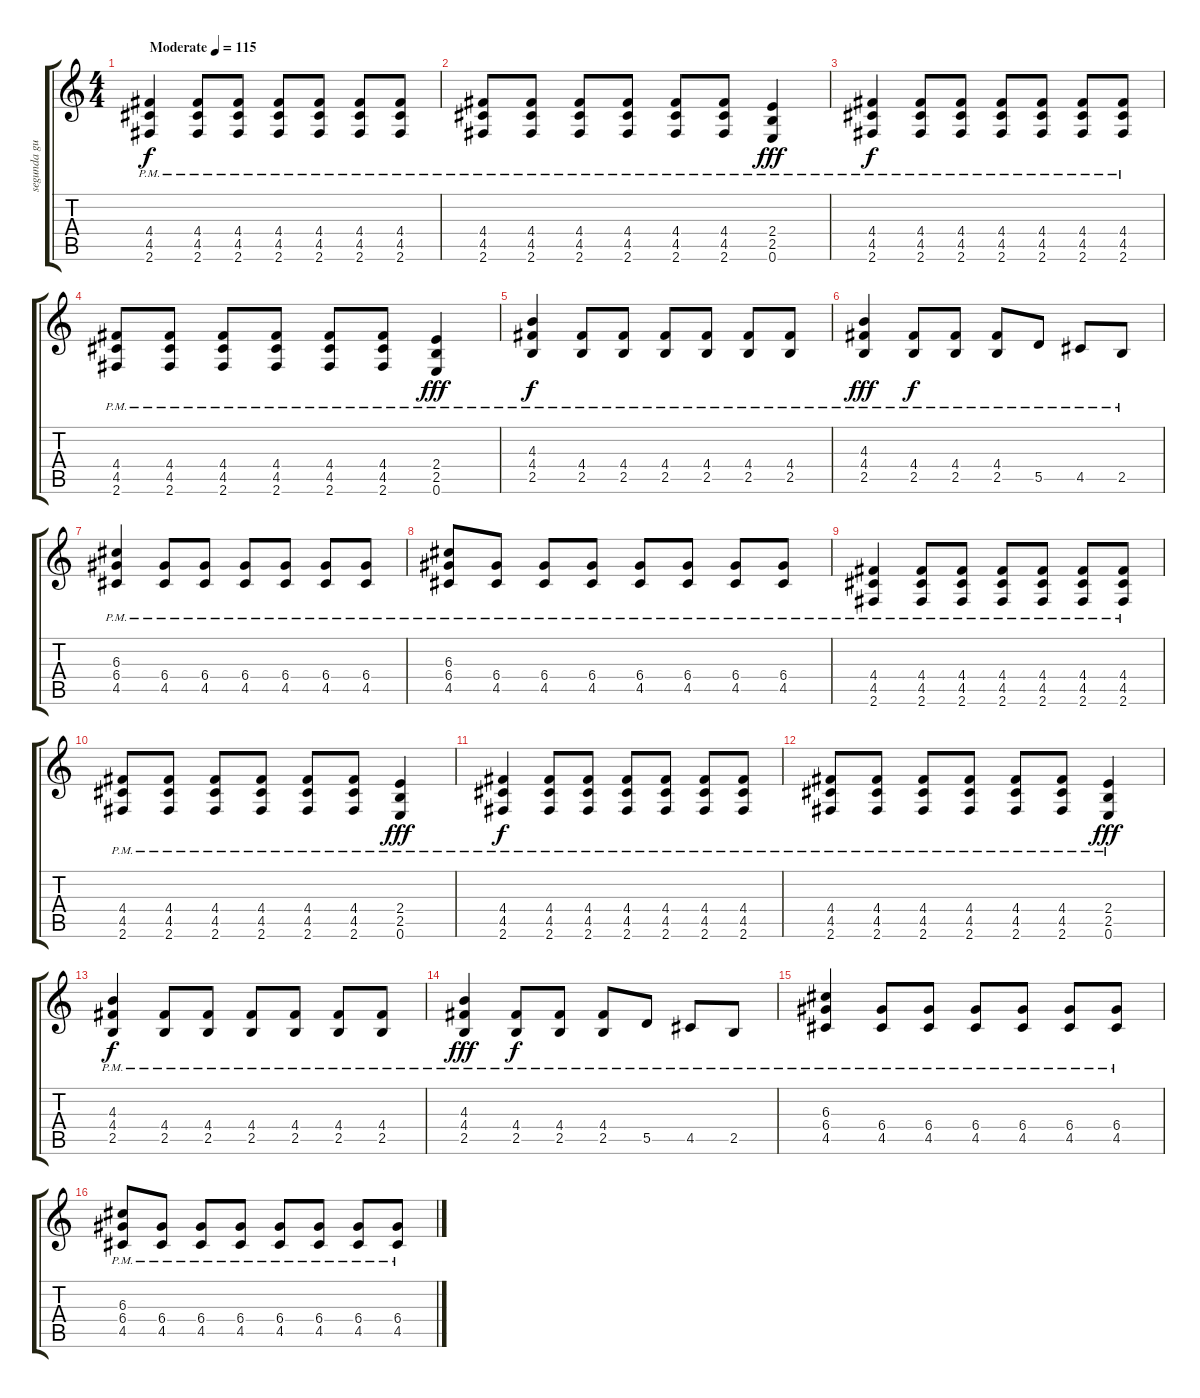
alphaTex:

\track ("segunda guitarra" "segunda gu") {instrument distortionguitar}
\staff {score tabs}
\tuning (E4 B3 G3 D3 A2 E2) {hide}
\ts (4 4)
\tempo (115 "Moderate")
\clef g2
\ks c
(4.4{pm} 4.5{pm} 2.6{pm}).4{dy f instrument distortionguitar} (4.4{pm} 4.5{pm} 2.6{pm}).8 (4.4{pm} 4.5{pm} 2.6{pm}).8 (4.4{pm} 4.5{pm} 2.6{pm}).8 (4.4{pm} 4.5{pm} 2.6{pm}).8 (4.4{pm} 4.5{pm} 2.6{pm}).8 (4.4{pm} 4.5{pm} 2.6{pm}).8 |
(4.4{pm} 4.5{pm} 2.6{pm}).8 (4.4{pm} 4.5{pm} 2.6{pm}).8 (4.4{pm} 4.5{pm} 2.6{pm}).8 (4.4{pm} 4.5{pm} 2.6{pm}).8 (4.4{pm} 4.5{pm} 2.6{pm}).8 (4.4{pm} 4.5{pm} 2.6{pm}).8 (2.4{pm} 2.5{pm} 0.6{pm}).4{dy fff} |
(4.4{pm} 4.5{pm} 2.6{pm}).4{dy f} (4.4{pm} 4.5{pm} 2.6{pm}).8 (4.4{pm} 4.5{pm} 2.6{pm}).8 (4.4{pm} 4.5{pm} 2.6{pm}).8 (4.4{pm} 4.5{pm} 2.6{pm}).8 (4.4{pm} 4.5{pm} 2.6{pm}).8 (4.4{pm} 4.5{pm} 2.6{pm}).8 |
(4.4{pm} 4.5{pm} 2.6{pm}).8 (4.4{pm} 4.5{pm} 2.6{pm}).8 (4.4{pm} 4.5{pm} 2.6{pm}).8 (4.4{pm} 4.5{pm} 2.6{pm}).8 (4.4{pm} 4.5{pm} 2.6{pm}).8 (4.4{pm} 4.5{pm} 2.6{pm}).8 (2.4{pm} 2.5{pm} 0.6{pm}).4{dy fff} |
(4.3{pm} 4.4{pm} 2.5{pm}).4{dy f} (4.4{pm} 2.5{pm}).8 (4.4{pm} 2.5{pm}).8 (4.4{pm} 2.5{pm}).8 (4.4{pm} 2.5{pm}).8 (4.4{pm} 2.5{pm}).8 (4.4{pm} 2.5{pm}).8 |
(4.3{pm} 4.4{pm} 2.5{pm}).4{dy fff} (4.4{pm} 2.5{pm}).8{dy f} (4.4{pm} 2.5{pm}).8 (4.4{pm} 2.5{pm}).8 5.5{pm}.8 4.5{pm}.8 2.5{pm}.8 |
(6.3{pm} 6.4{pm} 4.5{pm}).4 (6.4{pm} 4.5{pm}).8 (6.4{pm} 4.5{pm}).8 (6.4{pm} 4.5{pm}).8 (6.4{pm} 4.5{pm}).8 (6.4{pm} 4.5{pm}).8 (6.4{pm} 4.5{pm}).8 |
(6.3{pm} 6.4{pm} 4.5{pm}).8 (6.4{pm} 4.5{pm}).8 (6.4{pm} 4.5{pm}).8 (6.4{pm} 4.5{pm}).8 (6.4{pm} 4.5{pm}).8 (6.4{pm} 4.5{pm}).8 (6.4{pm} 4.5{pm}).8 (6.4{pm} 4.5{pm}).8 |
(4.4{pm} 4.5{pm} 2.6{pm}).4 (4.4{pm} 4.5{pm} 2.6{pm}).8 (4.4{pm} 4.5{pm} 2.6{pm}).8 (4.4{pm} 4.5{pm} 2.6{pm}).8 (4.4{pm} 4.5{pm} 2.6{pm}).8 (4.4{pm} 4.5{pm} 2.6{pm}).8 (4.4{pm} 4.5{pm} 2.6{pm}).8 |
(4.4{pm} 4.5{pm} 2.6{pm}).8 (4.4{pm} 4.5{pm} 2.6{pm}).8 (4.4{pm} 4.5{pm} 2.6{pm}).8 (4.4{pm} 4.5{pm} 2.6{pm}).8 (4.4{pm} 4.5{pm} 2.6{pm}).8 (4.4{pm} 4.5{pm} 2.6{pm}).8 (2.4{pm} 2.5{pm} 0.6{pm}).4{dy fff} |
(4.4{pm} 4.5{pm} 2.6{pm}).4{dy f} (4.4{pm} 4.5{pm} 2.6{pm}).8 (4.4{pm} 4.5{pm} 2.6{pm}).8 (4.4{pm} 4.5{pm} 2.6{pm}).8 (4.4{pm} 4.5{pm} 2.6{pm}).8 (4.4{pm} 4.5{pm} 2.6{pm}).8 (4.4{pm} 4.5{pm} 2.6{pm}).8 |
(4.4{pm} 4.5{pm} 2.6{pm}).8 (4.4{pm} 4.5{pm} 2.6{pm}).8 (4.4{pm} 4.5{pm} 2.6{pm}).8 (4.4{pm} 4.5{pm} 2.6{pm}).8 (4.4{pm} 4.5{pm} 2.6{pm}).8 (4.4{pm} 4.5{pm} 2.6{pm}).8 (2.4{pm} 2.5{pm} 0.6{pm}).4{dy fff} |
(4.3{pm} 4.4{pm} 2.5{pm}).4{dy f} (4.4{pm} 2.5{pm}).8 (4.4{pm} 2.5{pm}).8 (4.4{pm} 2.5{pm}).8 (4.4{pm} 2.5{pm}).8 (4.4{pm} 2.5{pm}).8 (4.4{pm} 2.5{pm}).8 |
(4.3{pm} 4.4{pm} 2.5{pm}).4{dy fff} (4.4{pm} 2.5{pm}).8{dy f} (4.4{pm} 2.5{pm}).8 (4.4{pm} 2.5{pm}).8 5.5{pm}.8 4.5{pm}.8 2.5{pm}.8 |
(6.3{pm} 6.4{pm} 4.5{pm}).4 (6.4{pm} 4.5{pm}).8 (6.4{pm} 4.5{pm}).8 (6.4{pm} 4.5{pm}).8 (6.4{pm} 4.5{pm}).8 (6.4{pm} 4.5{pm}).8 (6.4{pm} 4.5{pm}).8 |
(6.3{pm} 6.4{pm} 4.5{pm}).8 (6.4{pm} 4.5{pm}).8 (6.4{pm} 4.5{pm}).8 (6.4{pm} 4.5{pm}).8 (6.4{pm} 4.5{pm}).8 (6.4{pm} 4.5{pm}).8 (6.4{pm} 4.5{pm}).8 (6.4{pm} 4.5{pm}).8
